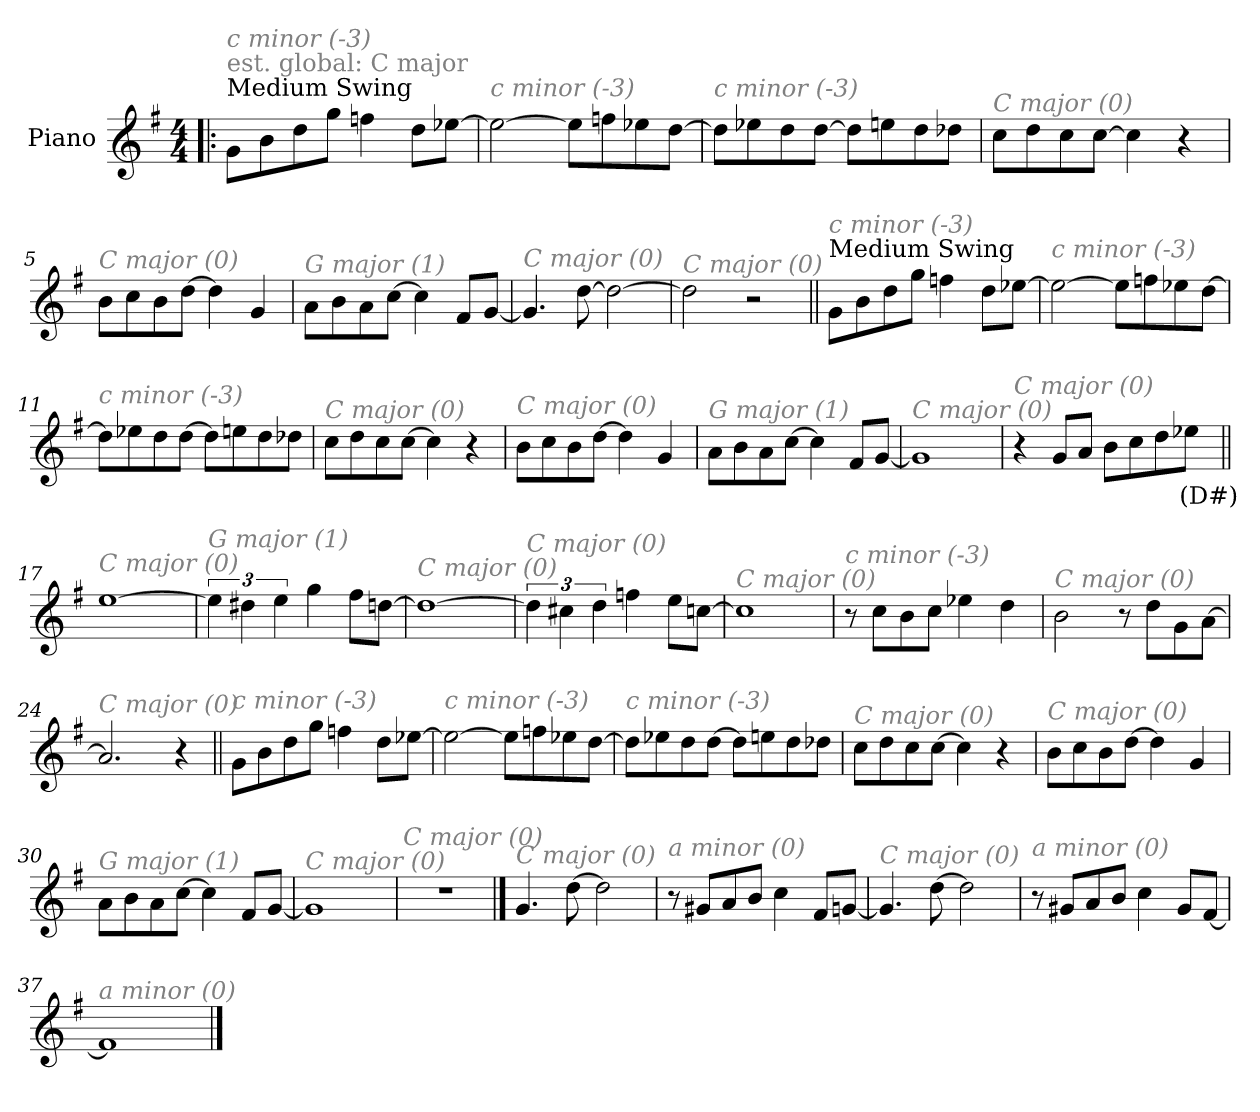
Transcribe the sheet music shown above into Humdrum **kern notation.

**kern	**text
*part1	*part1
*staff1	*staff1
*I"Piano	*
*I'Pno.	*
*clefG2	*
*k[f#]	*
*M4/4	*
*MM140	*
=1!|:	=1!|:
!LO:TX:a:t=Medium Swing	!
!LO:TX:a:color=#808080:t=est. global&colon; C major	!
!LO:TX:i:color=#808080:t=c minor (-3)	!
8g\L	.
8b\	.
8dd\	.
8gg\J	.
4ffn\	.
8dd\L	.
[8ee-X\J	.
=2	=2
!LO:TX:i:color=#808080:t=c minor (-3)	!
2ee-\_	.
8ee-\L]	.
8ffn\	.
8ee-X\	.
[8dd\J	.
=3	=3
!LO:TX:i:color=#808080:t=c minor (-3)	!
8dd\L]	.
8ee-X\	.
8dd\	.
[8dd\J	.
8dd\L]	.
8een\	.
8dd\	.
8dd-X\J	.
=4	=4
!LO:TX:i:color=#808080:t=C major (0)	!
8cc\L	.
8dd\	.
8cc\	.
[8cc\J	.
4cc\]	.
4r	.
!!LO:LB:g=z
=5	=5
!LO:TX:i:color=#808080:t=C major (0)	!
8b\L	.
8cc\	.
8b\	.
[8dd\J	.
4dd\]	.
4g/	.
=6	=6
!LO:TX:i:color=#808080:t=G major (1)	!
8a\L	.
8b\	.
8a\	.
[8cc\J	.
4cc\]	.
8f#/L	.
[8g/J	.
=7	=7
!LO:TX:i:color=#808080:t=C major (0)	!
4.g/]	.
[8dd\	.
2dd\_	.
=8	=8
!LO:TX:i:color=#808080:t=C major (0)	!
2dd\]	.
2r	.
!!LO:LB:g=z
=9||	=9||
!LO:TX:a:t=Medium Swing	!
!LO:TX:i:color=#808080:t=c minor (-3)	!
8g\L	.
8b\	.
8dd\	.
8gg\J	.
4ffn\	.
8dd\L	.
[8ee-X\J	.
=10	=10
!LO:TX:i:color=#808080:t=c minor (-3)	!
2ee-\_	.
8ee-\L]	.
8ffn\	.
8ee-X\	.
[8dd\J	.
=11	=11
!LO:TX:i:color=#808080:t=c minor (-3)	!
8dd\L]	.
8ee-X\	.
8dd\	.
[8dd\J	.
8dd\L]	.
8een\	.
8dd\	.
8dd-X\J	.
=12	=12
!LO:TX:i:color=#808080:t=C major (0)	!
8cc\L	.
8dd\	.
8cc\	.
[8cc\J	.
4cc\]	.
4r	.
!!LO:LB:g=z
=13	=13
!LO:TX:i:color=#808080:t=C major (0)	!
8b\L	.
8cc\	.
8b\	.
[8dd\J	.
4dd\]	.
4g/	.
=14	=14
!LO:TX:i:color=#808080:t=G major (1)	!
8a\L	.
8b\	.
8a\	.
[8cc\J	.
4cc\]	.
8f#/L	.
[8g/J	.
=15	=15
!LO:TX:i:color=#808080:t=C major (0)	!
1g]	.
=16	=16
!LO:TX:i:color=#808080:t=C major (0)	!
4r	.
8g/L	.
8a/J	.
8b\L	.
8cc\	.
8dd\	.
8ee-Xi\J	(D#)
!!LO:LB:g=z
=17||	=17||
!LO:TX:i:color=#808080:t=C major (0)	!
[1ee	.
=18	=18
!LO:TX:i:color=#808080:t=G major (1)	!
6ee\]	.
6dd#Xj\	.
6ee\	.
4gg\	.
8ff#\L	.
[8ddn\J	.
=19	=19
!LO:TX:i:color=#808080:t=C major (0)	!
1dd_	.
=20	=20
!LO:TX:i:color=#808080:t=C major (0)	!
6dd\]	.
6cc#Xj\	.
6dd\	.
4ffn\	.
8ee\L	.
[8ccn\J	.
!!LO:LB:g=z
=21	=21
!LO:TX:i:color=#808080:t=C major (0)	!
1cc]	.
=22	=22
!LO:TX:i:color=#808080:t=c minor (-3)	!
8r	.
8cc\L	.
8b\	.
8cc\J	.
4ee-X\	.
4dd\	.
=23	=23
!LO:TX:i:color=#808080:t=C major (0)	!
2b\	.
8r	.
8dd\L	.
8g\	.
[8a\J	.
=24	=24
!LO:TX:i:color=#808080:t=C major (0)	!
2.a/]	.
4r	.
!!LO:LB:g=z
=25||	=25||
!LO:TX:i:color=#808080:t=c minor (-3)	!
8g\L	.
8b\	.
8dd\	.
8gg\J	.
4ffn\	.
8dd\L	.
[8ee-X\J	.
=26	=26
!LO:TX:i:color=#808080:t=c minor (-3)	!
2ee-\_	.
8ee-\L]	.
8ffn\	.
8ee-X\	.
[8dd\J	.
=27	=27
!LO:TX:i:color=#808080:t=c minor (-3)	!
8dd\L]	.
8ee-X\	.
8dd\	.
[8dd\J	.
8dd\L]	.
8een\	.
8dd\	.
8dd-X\J	.
=28	=28
!LO:TX:i:color=#808080:t=C major (0)	!
8cc\L	.
8dd\	.
8cc\	.
[8cc\J	.
4cc\]	.
4r	.
!!LO:LB:g=z
=29	=29
!LO:TX:i:color=#808080:t=C major (0)	!
8b\L	.
8cc\	.
8b\	.
[8dd\J	.
4dd\]	.
4g/	.
=30	=30
!LO:TX:i:color=#808080:t=G major (1)	!
8a\L	.
8b\	.
8a\	.
[8cc\J	.
4cc\]	.
8f#/L	.
[8g/J	.
=31	=31
!LO:TX:i:color=#808080:t=C major (0)	!
1g]	.
=32	=32
!LO:TX:i:color=#808080:t=C major (0)	!
1r	.
!!LO:LB:g=z
==33	==33
!LO:TX:i:color=#808080:t=C major (0)	!
4.g/	.
[8dd\	.
2dd\]	.
=34	=34
!LO:TX:i:color=#808080:t=a minor (0)	!
8r	.
8g#X/L	.
8a/	.
8b/J	.
4cc\	.
8f#/L	.
[8gn/J	.
=35	=35
!LO:TX:i:color=#808080:t=C major (0)	!
4.g/]	.
[8dd\	.
2dd\]	.
=36	=36
!LO:TX:i:color=#808080:t=a minor (0)	!
8r	.
8g#X/L	.
8a/	.
8b/J	.
4cc\	.
8g#/L	.
[8f#/J	.
=37	=37
!LO:TX:i:color=#808080:t=a minor (0)	!
1f#]	.
==	==
*-	*-
